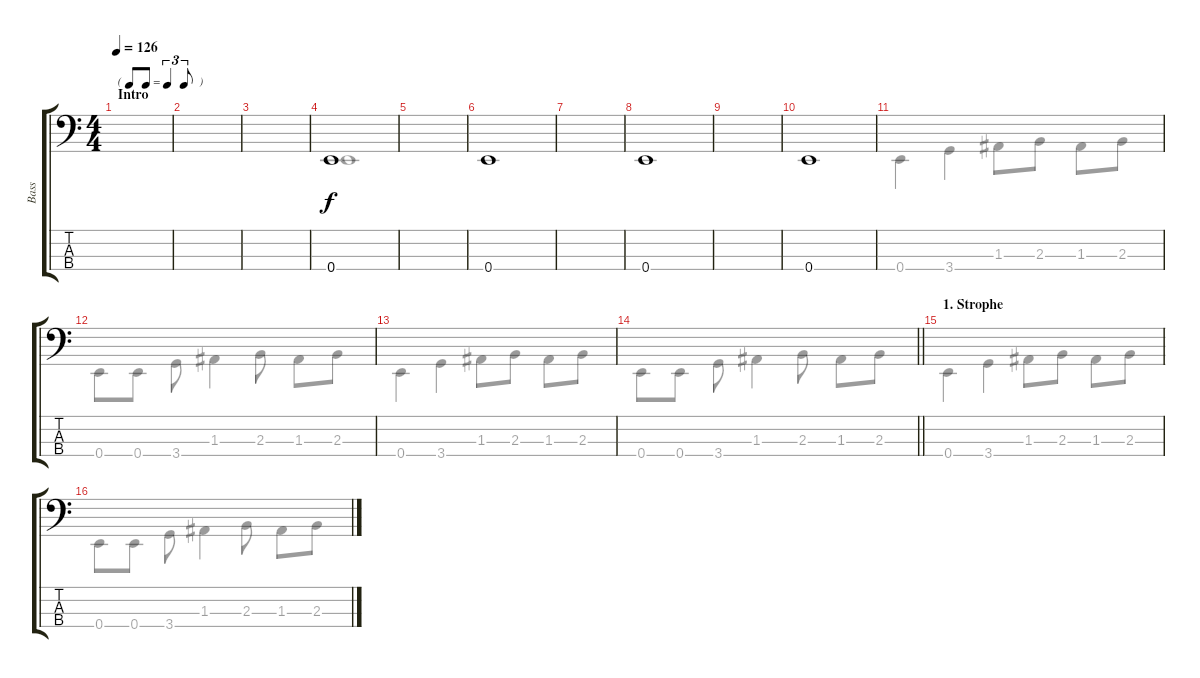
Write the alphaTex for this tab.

\track ("Bass" "Bass") {instrument slapbass1}
\staff {score tabs}
\tuning (G2 D2 A1 E1) {hide}
\voice
\ts (4 4)
\tf triplet8th
\section ("" "Intro")
\tempo 126
\clef f4
\ks c
|
|
|
0.4.1 |
|
0.4.1 |
|
0.4.1 |
|
0.4.1 |
|
|
|
\barLineRight lightlight
|
\section ("" "1. Strophe")
|
\voice
\clef f4
\ottava regular
\simile none
\ks c
|
|
|
0.4.1 |
|
|
|
|
|
|
0.4.4 3.4.4 1.3.8 2.3.8 1.3.8 2.3.8 |
0.4.8 0.4.8 3.4.8 1.3.4 2.3.8 1.3.8 2.3.8 |
0.4.4 3.4.4 1.3.8 2.3.8 1.3.8 2.3.8 |
\barLineRight lightlight
0.4.8 0.4.8 3.4.8 1.3.4 2.3.8 1.3.8 2.3.8 |
0.4.4 3.4.4 1.3.8 2.3.8 1.3.8 2.3.8 |
0.4.8 0.4.8 3.4.8 1.3.4 2.3.8 1.3.8 2.3.8
